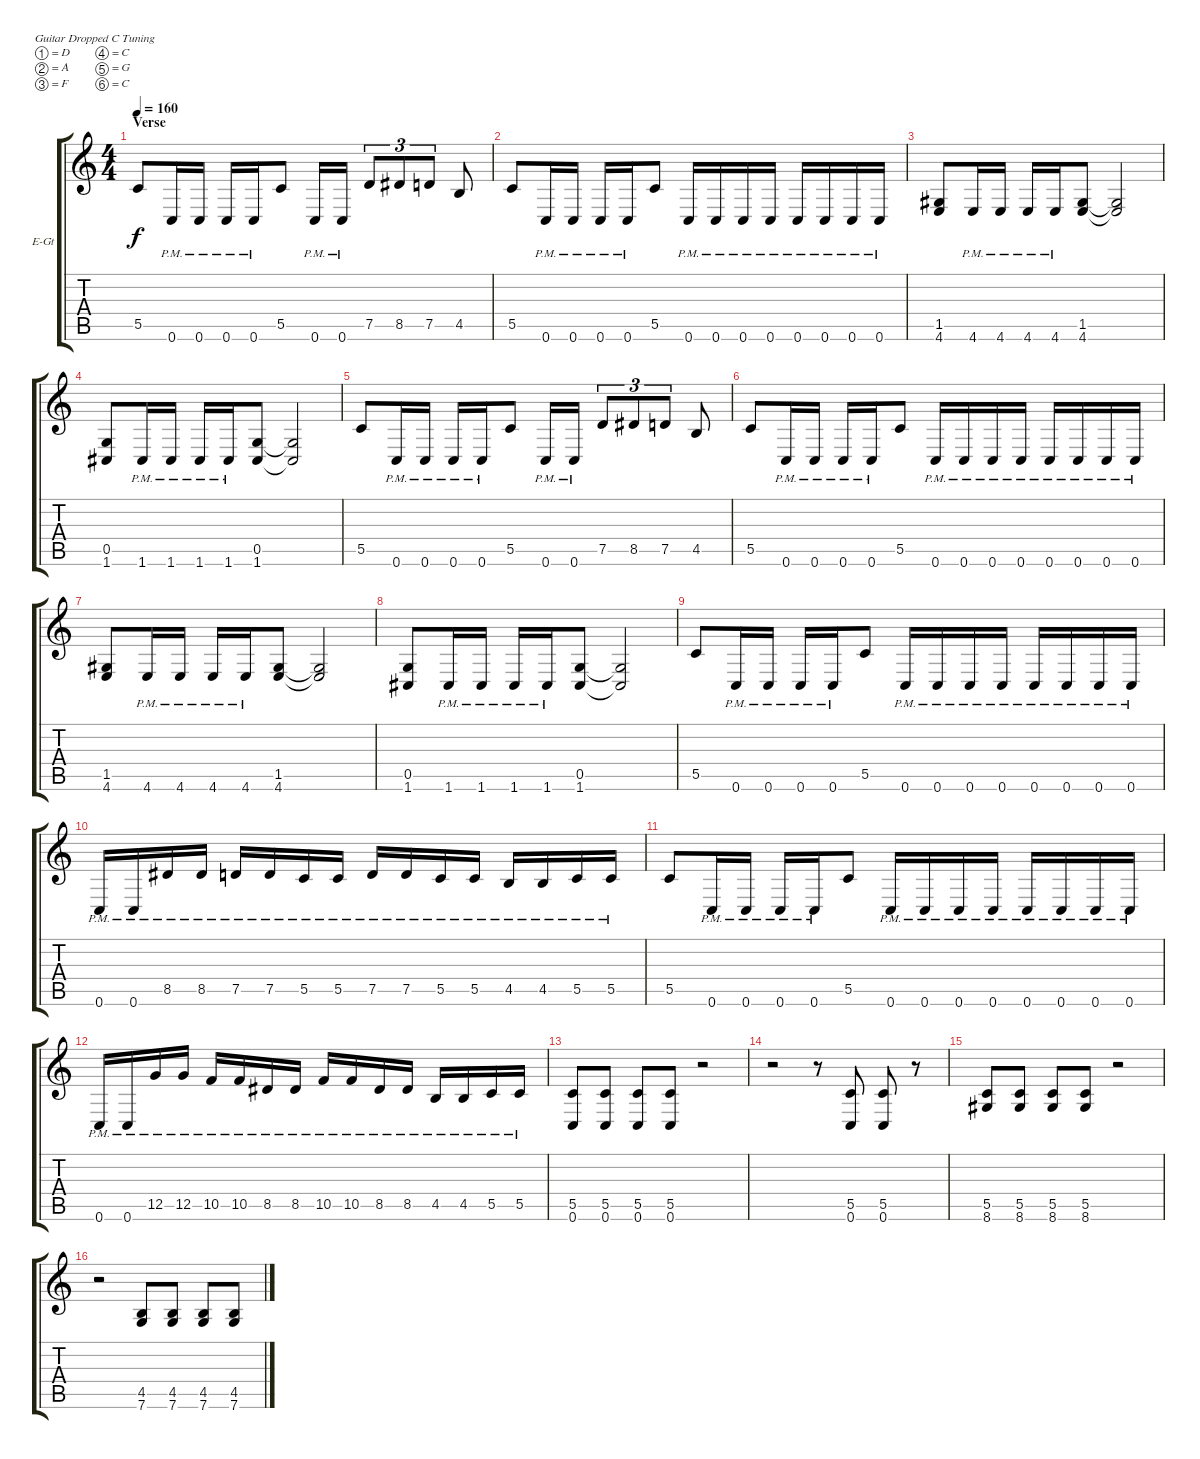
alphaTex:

\defaultSystemsLayout 4
\bracketExtendMode groupsimilarinstruments
\firstSystemTrackNameOrientation horizontal
\otherSystemsTrackNameOrientation horizontal
\track ("Guitar 2" "E-Gt") {instrument distortionguitar}
\staff {score tabs}
\tuning (D4 A3 F3 C3 G2 C2)
\ts (4 4)
\section ("" "Verse")
\tempo 160
\clef g2
\ks c
5.5.8{dy f} 0.6{pm}.16 0.6{pm}.16 0.6{pm}.16 0.6{pm}.16 5.5.8 0.6{pm}.16 0.6{pm}.16 7.5.8{tu (3 2)} 8.5.8{tu (3 2)} 7.5.8{tu (3 2)} 4.5.8 |
5.5.8 0.6{pm}.16 0.6{pm}.16 0.6{pm}.16 0.6{pm}.16 5.5.8 0.6{pm}.16 0.6{pm}.16 0.6{pm}.16 0.6{pm}.16 0.6{pm}.16 0.6{pm}.16 0.6{pm}.16 0.6{pm}.16 |
(1.5 4.6).8 4.6{pm}.16 4.6{pm}.16 4.6{pm}.16 4.6{pm}.16 (4.6 1.5).8 (4.6{t} 1.5{t}).2 |
(0.5 1.6).8 1.6{pm}.16 1.6{pm}.16 1.6{pm}.16 1.6{pm}.16 (1.6 0.5).8 (1.6{t} 0.5{t}).2 |
5.5.8 0.6{pm}.16 0.6{pm}.16 0.6{pm}.16 0.6{pm}.16 5.5.8 0.6{pm}.16 0.6{pm}.16 7.5.8{tu (3 2)} 8.5.8{tu (3 2)} 7.5.8{tu (3 2)} 4.5.8 |
5.5.8 0.6{pm}.16 0.6{pm}.16 0.6{pm}.16 0.6{pm}.16 5.5.8 0.6{pm}.16 0.6{pm}.16 0.6{pm}.16 0.6{pm}.16 0.6{pm}.16 0.6{pm}.16 0.6{pm}.16 0.6{pm}.16 |
(1.5 4.6).8 4.6{pm}.16 4.6{pm}.16 4.6{pm}.16 4.6{pm}.16 (4.6 1.5).8 (4.6{t} 1.5{t}).2 |
(0.5 1.6).8 1.6{pm}.16 1.6{pm}.16 1.6{pm}.16 1.6{pm}.16 (1.6 0.5).8 (1.6{t} 0.5{t}).2 |
5.5.8 0.6{pm}.16 0.6{pm}.16 0.6{pm}.16 0.6{pm}.16 5.5.8 0.6{pm}.16 0.6{pm}.16 0.6{pm}.16 0.6{pm}.16 0.6{pm}.16 0.6{pm}.16 0.6{pm}.16 0.6{pm}.16 |
0.6{pm}.16 0.6{pm}.16 8.5{pm}.16 8.5{pm}.16 7.5{pm}.16 7.5{pm}.16 5.5{pm}.16 5.5{pm}.16 7.5{pm}.16 7.5{pm}.16 5.5{pm}.16 5.5{pm}.16 4.5{pm}.16 4.5{pm}.16 5.5{pm}.16 5.5{pm}.16 |
5.5.8 0.6{pm}.16 0.6{pm}.16 0.6{pm}.16 0.6{pm}.16 5.5.8 0.6{pm}.16 0.6{pm}.16 0.6{pm}.16 0.6{pm}.16 0.6{pm}.16 0.6{pm}.16 0.6{pm}.16 0.6{pm}.16 |
0.6{pm}.16 0.6{pm}.16 12.5{pm}.16 12.5{pm}.16 10.5{pm}.16 10.5{pm}.16 8.5{pm}.16 8.5{pm}.16 10.5{pm}.16 10.5{pm}.16 8.5{pm}.16 8.5{pm}.16 4.5{pm}.16 4.5{pm}.16 5.5{pm}.16 5.5{pm}.16 |
(5.5 0.6).8 (5.5 0.6).8 (5.5 0.6).8 (5.5 0.6).8 r.2 |
r.2 r.8 (5.5 0.6).8 (5.5 0.6).8 r.8 |
(5.5 8.6).8 (5.5 8.6).8 (5.5 8.6).8 (5.5 8.6).8 r.2 |
r.2 (4.5 7.6).8 (4.5 7.6).8 (4.5 7.6).8 (4.5 7.6).8
